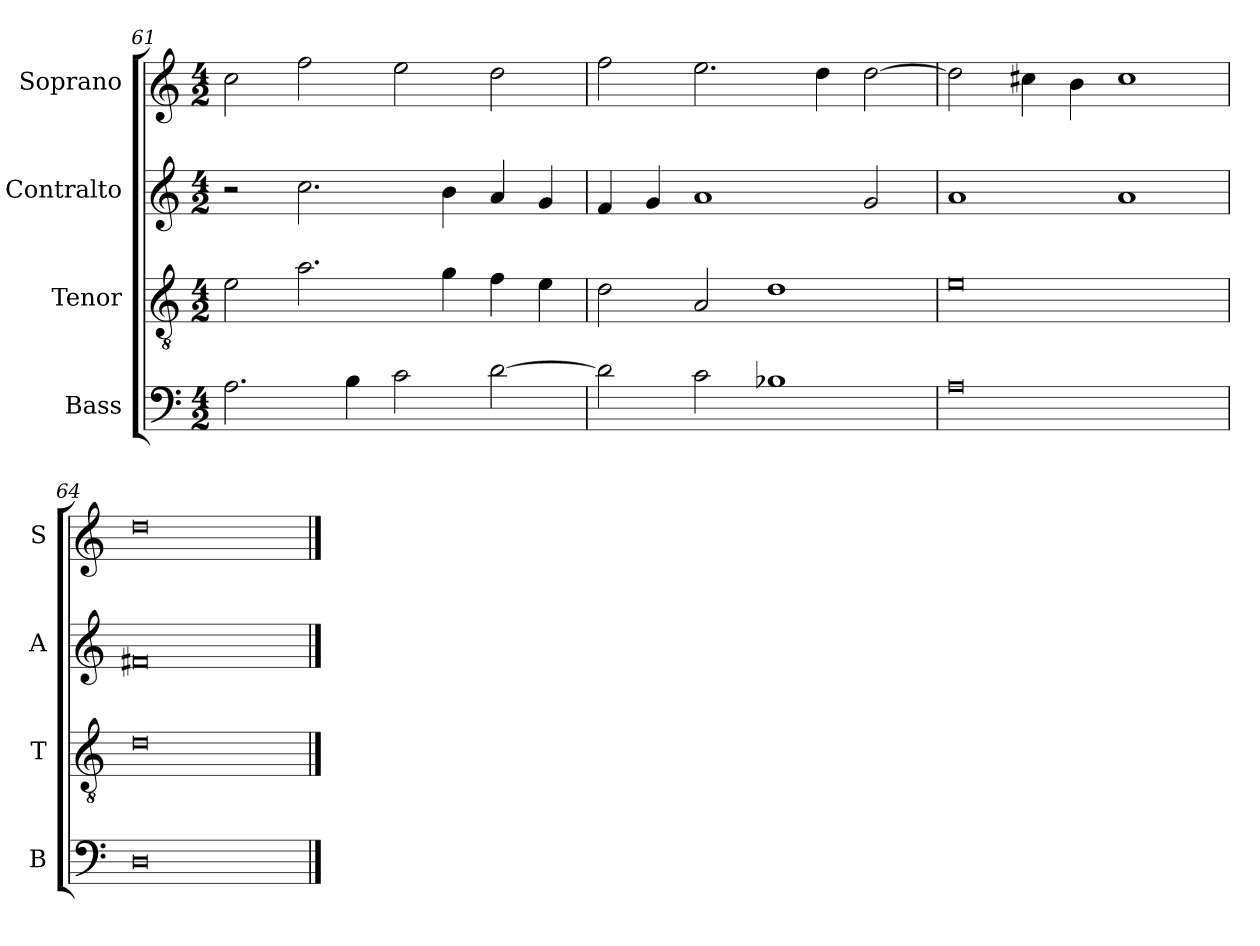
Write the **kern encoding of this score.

**kern	**kern	**kern	**kern
*part4	*part3	*part2	*part1
*staff4	*staff3	*staff2	*staff1
*I"Bass	*I"Tenor	*I"Contralto	*I"Soprano
*I'B	*I'T	*I'A	*I'S
*clefF4	*clefGv2	*clefG2	*clefG2
*k[]	*k[]	*k[]	*k[]
*D:dor	*D:dor	*D:dor	*D:dor
*M4/2	*M4/2	*M4/2	*M4/2
=61	=61	=61	=61
2.A	2e	2r	2cc
.	2.a	2.cc	2ff
4B	.	.	.
2c	.	.	2ee
.	4g	4b	.
[2d	4f	4a	2dd
.	4e	4g	.
=62	=62	=62	=62
2d]	2d	4f	2ff
.	.	4g	.
2c	2A	1a	2.ee
1B-X	1d	.	.
.	.	.	4dd
.	.	2g	[2dd
=63	=63	=63	=63
0A	0e	1a	2dd]
.	.	.	4cc#X
.	.	.	4b
.	.	1a	1cc#
=64	=64	=64	=64
0D	0d	0f#X	0dd
==	==	==	==
*-	*-	*-	*-
